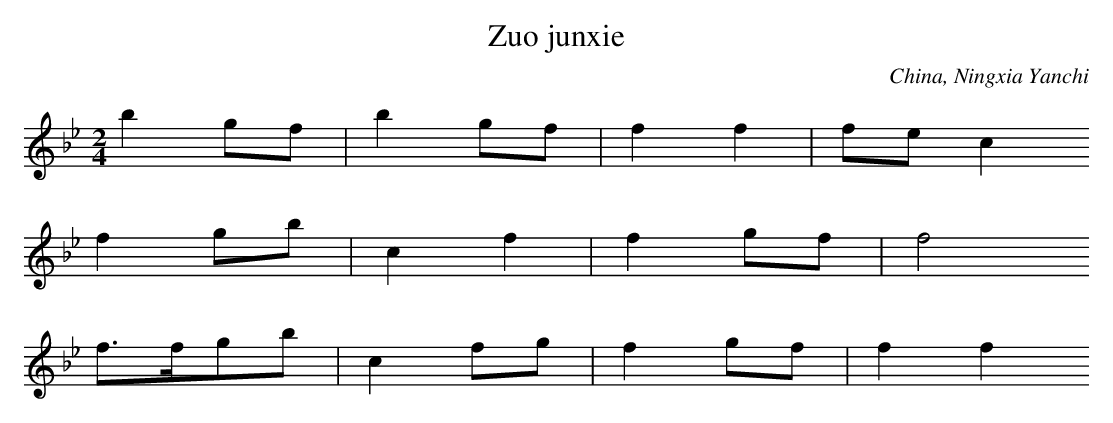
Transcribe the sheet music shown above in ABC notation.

X:1
T: Zuo junxie
O: China, Ningxia Yanchi
M: 2/4
L: 1/16
K: Bb
b4g2f2 | b4g2f2 | f4f4 | f2e2c4
f4g2b2 | c4f4 | f4g2f2 | f8
f3fg2b2 | c4f2g2 | f4g2f2 | f4f4
